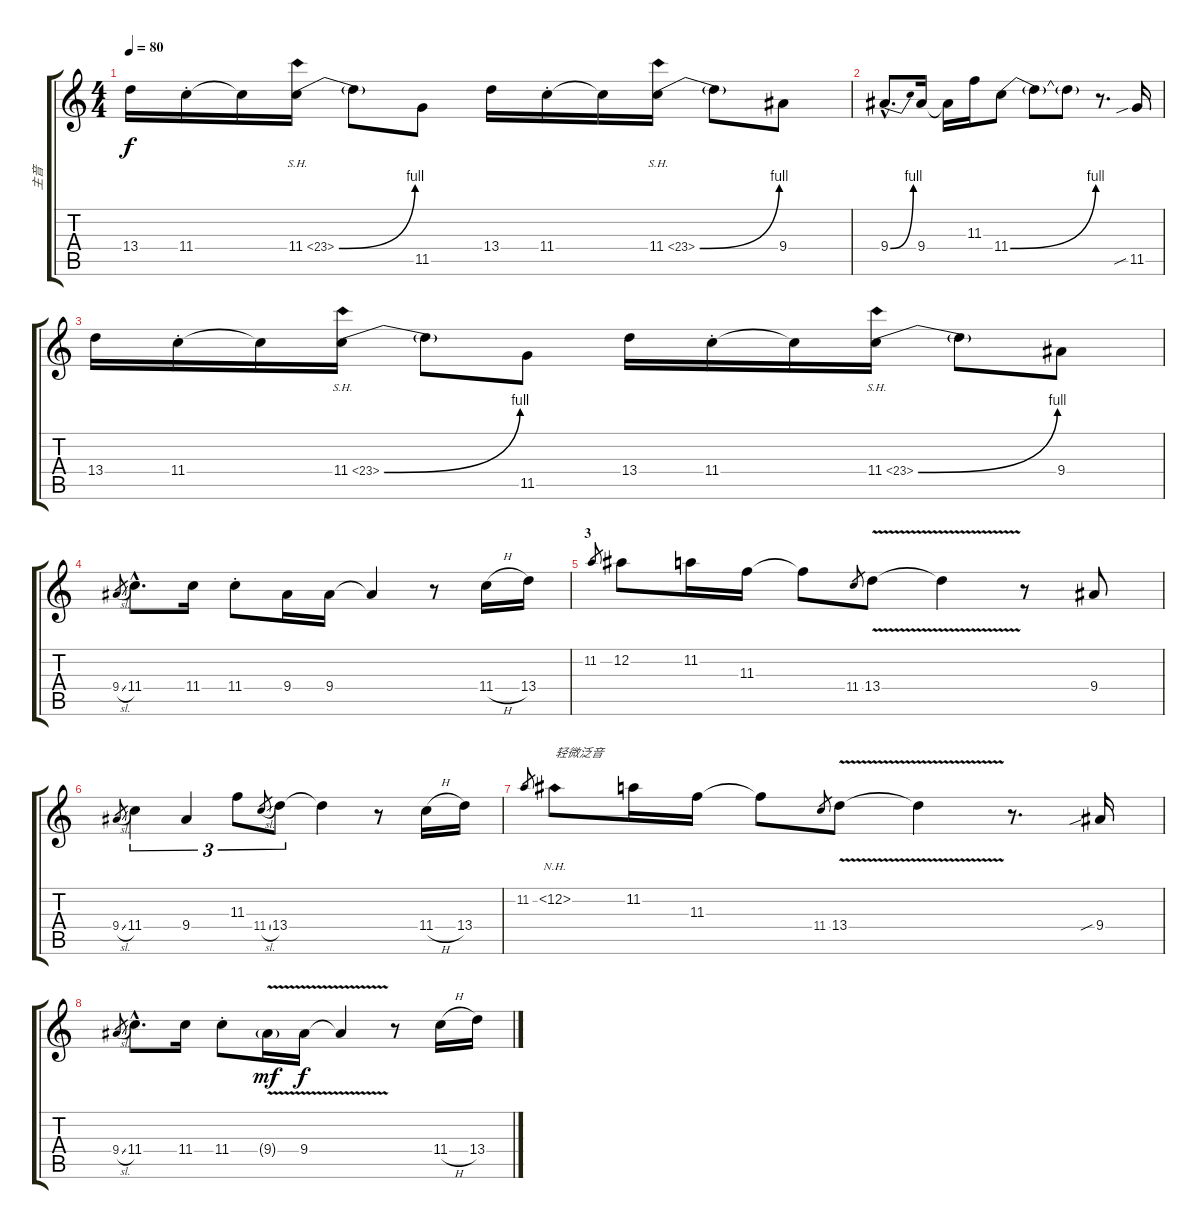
\track ("主音" "主音") {instrument overdrivenguitar}
\staff {score tabs}
\tuning (Eb4 Bb3 Gb3 Db3 Ab2 Eb2) {hide}
\ts (4 4)
\tempo 80
\clef g2
\ks c
13.4.16{dy f} 11.4{st}.16 11.4{t}.16 11.4{be (bend 0 0 60 4) sh 12}.16 11.4{t}.8 11.5.8 13.4.16 11.4{st}.16 11.4{t}.16 11.4{be (bend 0 0 60 4) sh 12}.16 11.4{t}.8 9.4.8 |
9.4{be (bend 0 0 60 4) hac}.8{d} 9.4.16 9.4{t}.16 11.3.16 11.4{be (bend 0 0 60 4)}.8 11.4{t}.8 11.4{t}.8 r.8{d} 11.5{sib}.16 |
13.4.16 11.4{st}.16 11.4{t}.16 11.4{be (bend 0 0 60 4) sh 12}.16 11.4{t}.8 11.5.8 13.4.16 11.4{st}.16 11.4{t}.16 11.4{be (bend 0 0 60 4) sh 12}.16 11.4{t}.8 9.4.8 |
9.4{sl}.8{gr} 11.4{hac}.8{d} 11.4.16 11.4{st}.8 9.4.16 9.4.16 9.4{t}.4 r.8 11.4{h}.16 13.4.16 |
\section ("" "3")
11.2.8{gr} 12.2.8 11.2.16 11.3.16 11.3{t}.8 11.4.8{gr} 13.4{v}.8 13.4{t}.4 r.8 9.4.8 |
9.4{sl}.8{gr} 11.4.4{tu (3 2)} 9.4.4{tu (3 2)} 11.3.8{tu (3 2)} 11.4{sl}.8{gr} 13.4.8{tu (3 2)} 13.4{t}.4 r.8 11.4{h}.16 13.4.16 |
11.2.8{gr} 12.2{nh}.8{txt "轻微泛音"} 11.2.16 11.3.16 11.3{t}.8 11.4.8{gr} 13.4{v}.8 13.4{t}.4 r.8{d} 9.4{sib}.16 |
9.4{sl}.8{gr} 11.4{hac}.8{d} 11.4.16 11.4{st}.8 9.4{v g}.16{dy mf} 9.4{v}.16{dy f} 9.4{t}.4 r.8 11.4{h}.16 13.4.16
